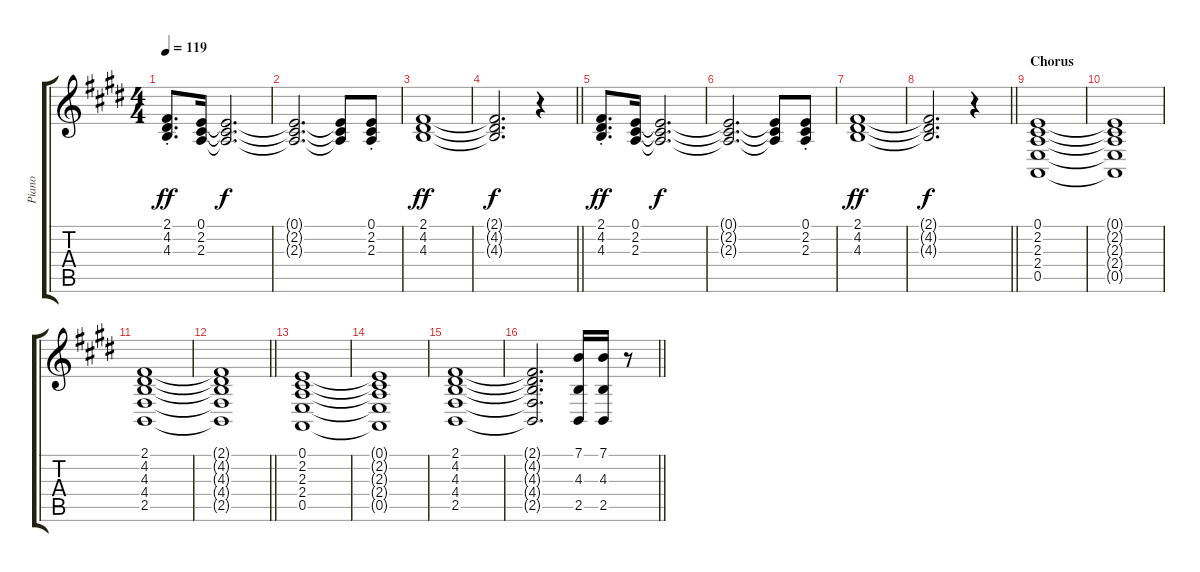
\track ("Piano" "Piano") {instrument acousticgrandpiano}
\staff {score tabs}
\tuning (E4 B3 G3 D3 A2 E2) {hide}
\ts (4 4)
\tempo 119
\clef g2
\ks e
(2.1{st} 4.2{st} 4.3{st}).8{d dy ff} (0.1 2.2 2.3).16 (0.1{t} 2.2{t} 2.3{t}).2{d dy f} |
(0.1{t} 2.2{t} 2.3{t}).2{d} (0.1{t} 2.2{t} 2.3{t}).8 (0.1{st} 2.2{st} 2.3{st}).8 |
(2.1 4.2 4.3).1{dy ff} |
\barLineRight lightlight
(2.1{t} 4.2{t} 4.3{t}).2{d dy f} r.4 |
(2.1{st} 4.2{st} 4.3{st}).8{d dy ff} (0.1 2.2 2.3).16 (0.1{t} 2.2{t} 2.3{t}).2{d dy f} |
(0.1{t} 2.2{t} 2.3{t}).2{d} (0.1{t} 2.2{t} 2.3{t}).8 (0.1{st} 2.2{st} 2.3{st}).8 |
(2.1 4.2 4.3).1{dy ff} |
\barLineRight lightlight
(2.1{t} 4.2{t} 4.3{t}).2{d dy f} r.4 |
\section ("" "Chorus")
(0.1 2.2 2.3 2.4 0.5).1 |
(0.1{t} 2.2{t} 2.3{t} 2.4{t} 0.5{t}).1 |
(2.1 4.2 4.3 4.4 2.5).1 |
\barLineRight lightlight
(2.1{t} 4.2{t} 4.3{t} 4.4{t} 2.5{t}).1 |
(0.1 2.2 2.3 2.4 0.5).1 |
(0.1{t} 2.2{t} 2.3{t} 2.4{t} 0.5{t}).1 |
(2.1 4.2 4.3 4.4 2.5).1 |
\barLineRight lightlight
(2.1{t} 4.2{t} 4.3{t} 4.4{t} 2.5{t}).2{d} (7.1 4.3 2.5).16 (7.1 4.3 2.5).16 r.8
